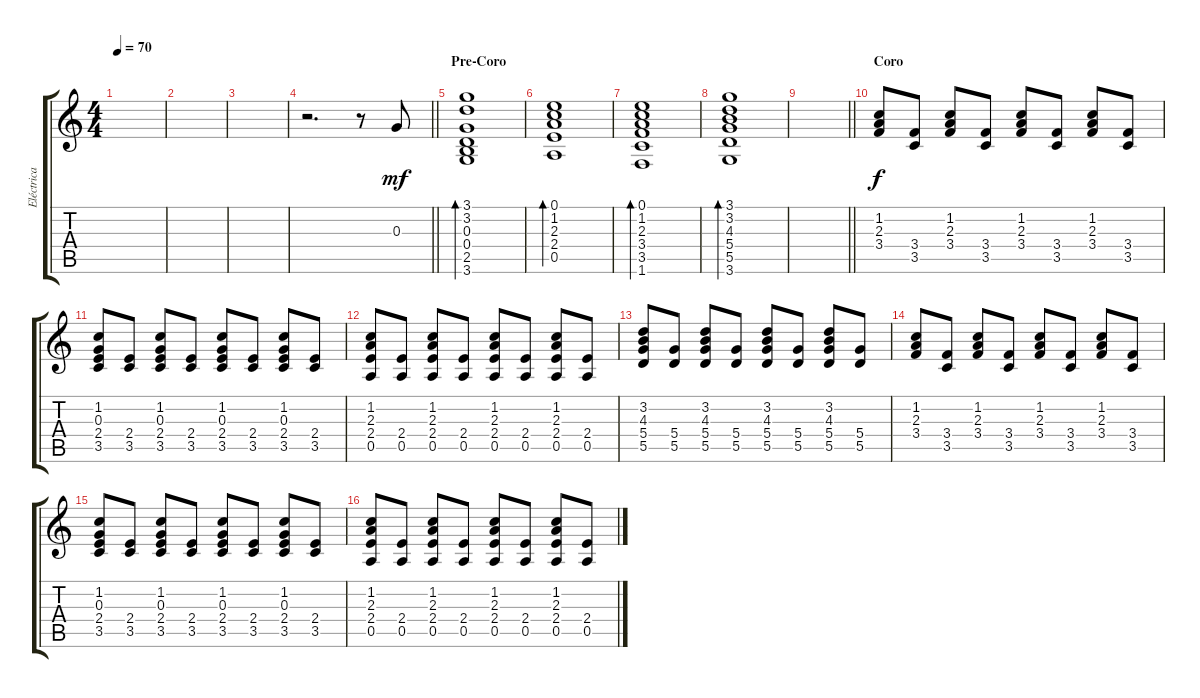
\track ("Eléctrica distorsión" "Eléctrica ") {instrument distortionguitar}
\staff {score tabs}
\tuning (E4 B3 G3 D3 A2 E2) {hide}
\ts (4 4)
\tempo 70
\clef g2
\ks c
|
|
|
\barLineRight lightlight
r.2{d} r.8 0.3.8{dy mf} |
\section ("" "Pre-Coro")
(3.1 3.2 0.3 0.4 2.5 3.6).1{bd 60} |
(0.1 1.2 2.3 2.4 0.5).1{bd 60} |
(0.1 1.2 2.3 3.4 3.5 1.6).1{bd 60} |
(3.1 3.2 4.3 5.4 5.5 3.6).1{bd 60} |
\barLineRight lightlight
|
\section ("" "Coro")
(1.2 2.3 3.4).8{dy f} (3.4 3.5).8 (1.2 2.3 3.4).8 (3.4 3.5).8 (1.2 2.3 3.4).8 (3.4 3.5).8 (1.2 2.3 3.4).8 (3.4 3.5).8 |
(1.2 0.3 2.4 3.5).8 (2.4 3.5).8 (1.2 0.3 2.4 3.5).8 (2.4 3.5).8 (1.2 0.3 2.4 3.5).8 (2.4 3.5).8 (1.2 0.3 2.4 3.5).8 (2.4 3.5).8 |
(1.2 2.3 2.4 0.5).8 (2.4 0.5).8 (1.2 2.3 2.4 0.5).8 (2.4 0.5).8 (1.2 2.3 2.4 0.5).8 (2.4 0.5).8 (1.2 2.3 2.4 0.5).8 (2.4 0.5).8 |
(3.2 4.3 5.4 5.5).8 (5.4 5.5).8 (3.2 4.3 5.4 5.5).8 (5.4 5.5).8 (3.2 4.3 5.4 5.5).8 (5.4 5.5).8 (3.2 4.3 5.4 5.5).8 (5.4 5.5).8 |
(1.2 2.3 3.4).8 (3.4 3.5).8 (1.2 2.3 3.4).8 (3.4 3.5).8 (1.2 2.3 3.4).8 (3.4 3.5).8 (1.2 2.3 3.4).8 (3.4 3.5).8 |
(1.2 0.3 2.4 3.5).8 (2.4 3.5).8 (1.2 0.3 2.4 3.5).8 (2.4 3.5).8 (1.2 0.3 2.4 3.5).8 (2.4 3.5).8 (1.2 0.3 2.4 3.5).8 (2.4 3.5).8 |
(1.2 2.3 2.4 0.5).8 (2.4 0.5).8 (1.2 2.3 2.4 0.5).8 (2.4 0.5).8 (1.2 2.3 2.4 0.5).8 (2.4 0.5).8 (1.2 2.3 2.4 0.5).8 (2.4 0.5).8
